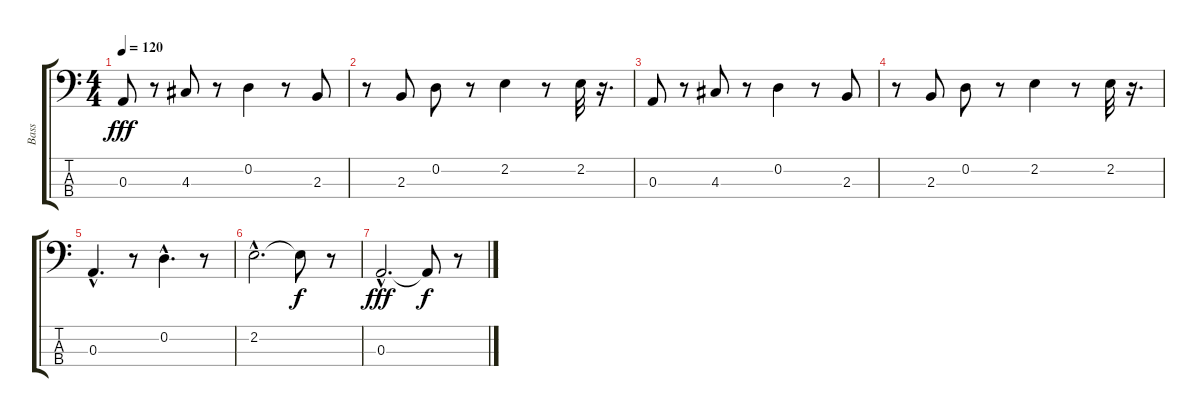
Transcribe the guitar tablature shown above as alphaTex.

\track ("Bass" "Bass") {instrument electricbasspick}
\staff {score tabs}
\tuning (G2 D2 A1 E1) {hide}
\ts (4 4)
\tempo 120
\clef f4
\ks c
0.3.8{dy fff} r.8 4.3.8 r.8 0.2.4 r.8 2.3.8 |
r.8 2.3.8 0.2.8 r.8 2.2.4 r.8 2.2.32 r.16{d} |
0.3.8 r.8 4.3.8 r.8 0.2.4 r.8 2.3.8 |
r.8 2.3.8 0.2.8 r.8 2.2.4 r.8 2.2.32 r.16{d} |
0.3{hac}.4{d} r.8 0.2{hac}.4{d} r.8 |
2.2{hac}.2{d} 2.2{t}.8{dy f} r.8 |
0.3{hac}.2{d dy fff} 0.3{t}.8{dy f} r.8
